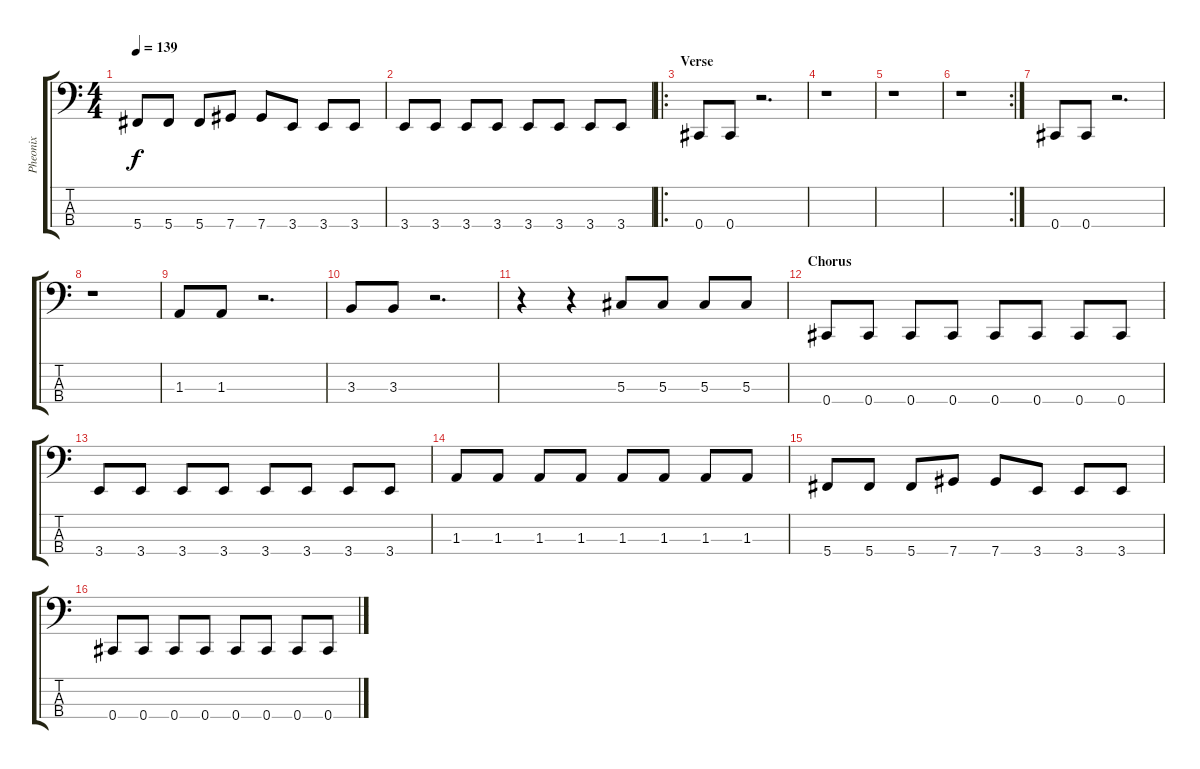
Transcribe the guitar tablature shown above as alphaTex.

\track ("Pheonix" "Pheonix") {instrument electricbasspick}
\staff {score tabs}
\tuning (Gb2 Db2 Ab1 Db1) {hide}
\ts (4 4)
\tempo 139
\clef f4
\ks c
5.4.8{dy f} 5.4.8 5.4.8 7.4.8 7.4.8 3.4.8 3.4.8 3.4.8 |
3.4.8 3.4.8 3.4.8 3.4.8 3.4.8 3.4.8 3.4.8 3.4.8 |
\ro
\section ("" "Verse")
0.4.8 0.4.8 r.2{d} |
r.1 |
r.1 |
\rc 2
r.1 |
0.4.8 0.4.8 r.2{d} |
r.1 |
1.3.8 1.3.8 r.2{d} |
3.3.8 3.3.8 r.2{d} |
r.4 r.4 5.3.8 5.3.8 5.3.8 5.3.8 |
\section ("" "Chorus")
0.4.8 0.4.8 0.4.8 0.4.8 0.4.8 0.4.8 0.4.8 0.4.8 |
3.4.8 3.4.8 3.4.8 3.4.8 3.4.8 3.4.8 3.4.8 3.4.8 |
1.3.8 1.3.8 1.3.8 1.3.8 1.3.8 1.3.8 1.3.8 1.3.8 |
5.4.8 5.4.8 5.4.8 7.4.8 7.4.8 3.4.8 3.4.8 3.4.8 |
0.4.8 0.4.8 0.4.8 0.4.8 0.4.8 0.4.8 0.4.8 0.4.8
